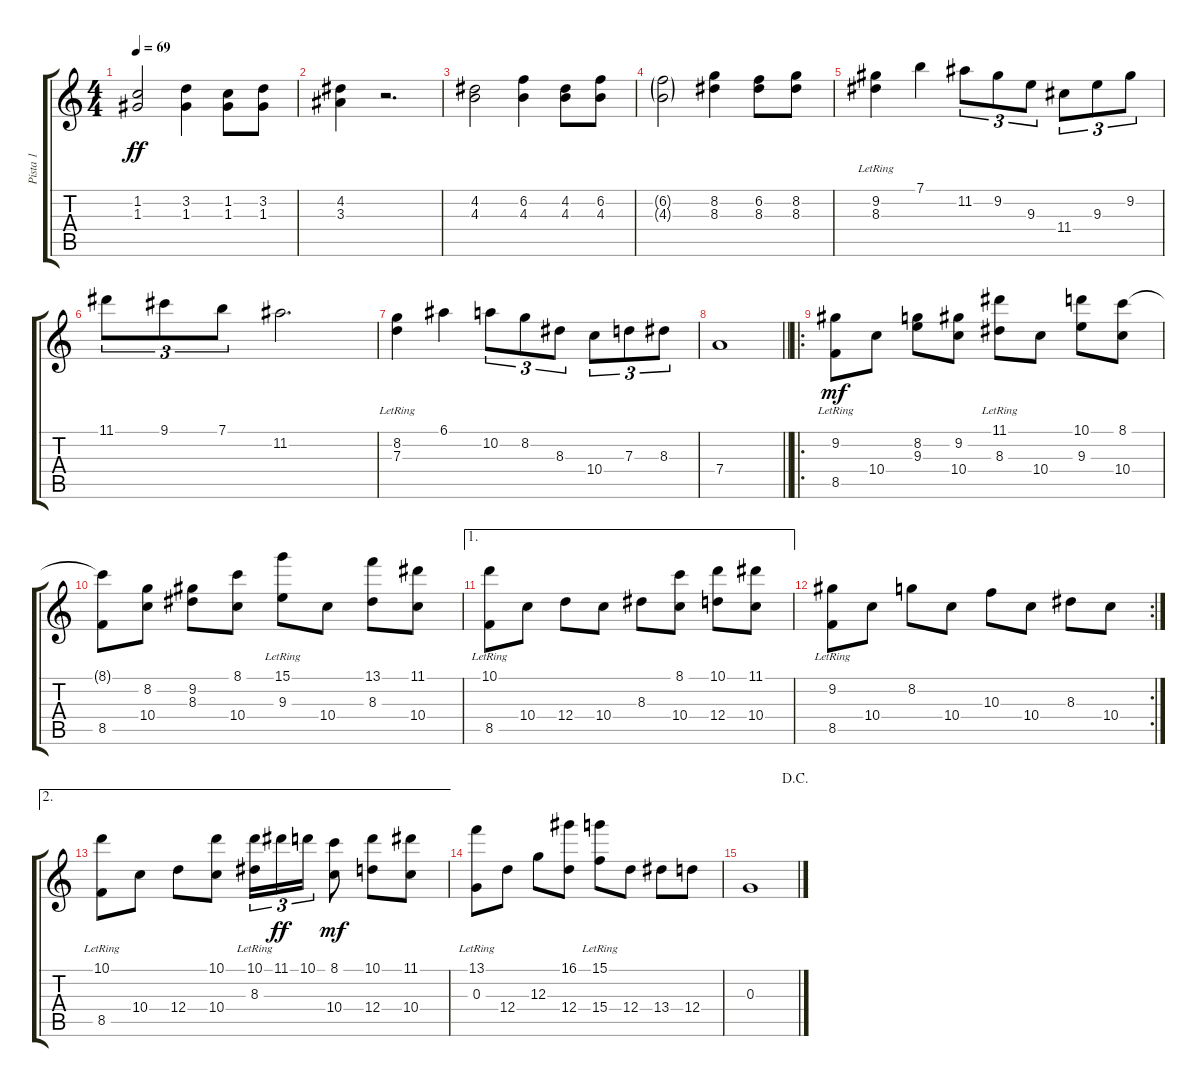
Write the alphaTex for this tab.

\track ("Pista 1" "Pista 1") {instrument acousticguitarsteel}
\staff {score tabs}
\tuning (E4 B3 G3 D3 A2 E2) {hide}
\ts (4 4)
\tempo 69
\clef g2
\ks c
(1.2 1.3).2{dy ff} (3.2 1.3).4 (1.2 1.3).8 (3.2 1.3).8 |
(4.2 3.3).4 r.2{d} |
(4.2 4.3).2 (6.2 4.3).4 (4.2 4.3).8 (6.2 4.3).8 |
(6.2{g} 4.3{g}).2 (8.2 8.3).4 (6.2 8.3).8 (8.2 8.3).8 |
(9.2{lr} 8.3{lr}).4 7.1.4 11.2.8{tu (3 2)} 9.2.8{tu (3 2)} 9.3.8{tu (3 2)} 11.4.8{tu (3 2)} 9.3.8{tu (3 2)} 9.2.8{tu (3 2)} |
11.1.8{tu (3 2)} 9.1.8{tu (3 2)} 7.1.8{tu (3 2)} 11.2.2{d} |
(8.2{lr} 7.3{lr}).4 6.1.4 10.2.8{tu (3 2)} 8.2.8{tu (3 2)} 8.3.8{tu (3 2)} 10.4.8{tu (3 2)} 7.3.8{tu (3 2)} 8.3.8{tu (3 2)} |
\barLineRight lightlight
7.4.1 |
\ro
(9.2{lr} 8.5).8{dy mf} 10.4.8 (8.2 9.3).8 (9.2 10.4).8 (11.1{lr} 8.3).8 10.4.8 (10.1 9.3).8 (8.1 10.4).8 |
(8.1{t} 8.5).8 (8.2 10.4).8 (9.2 8.3).8 (8.1 10.4).8 (15.1{lr} 9.3).8 10.4.8 (13.1 8.3).8 (11.1 10.4).8 |
\ae 1
(10.1{lr} 8.5).8 10.4.8 12.4.8 10.4.8 8.3.8 (8.1 10.4).8 (10.1 12.4).8 (11.1 10.4).8 |
\rc 2
(9.2{lr} 8.5).8 10.4.8 8.2.8 10.4.8 10.3.8 10.4.8 8.3.8 10.4.8 |
\ae 2
(10.1{lr} 8.5).8 10.4.8 12.4.8 (10.1 10.4).8 (10.1 8.3{lr}).16{tu (3 2)} 11.1.16{tu (3 2) dy ff} 10.1.16{tu (3 2)} (8.1 10.4).8{dy mf} (10.1 12.4).8 (11.1 10.4).8 |
(13.1{lr} 0.3).8 12.4.8 12.3.8 (16.1 12.4).8 (15.1{lr} 15.4).8 12.4.8 13.4.8 12.4.8 |
\jump dacapo
0.3.1
